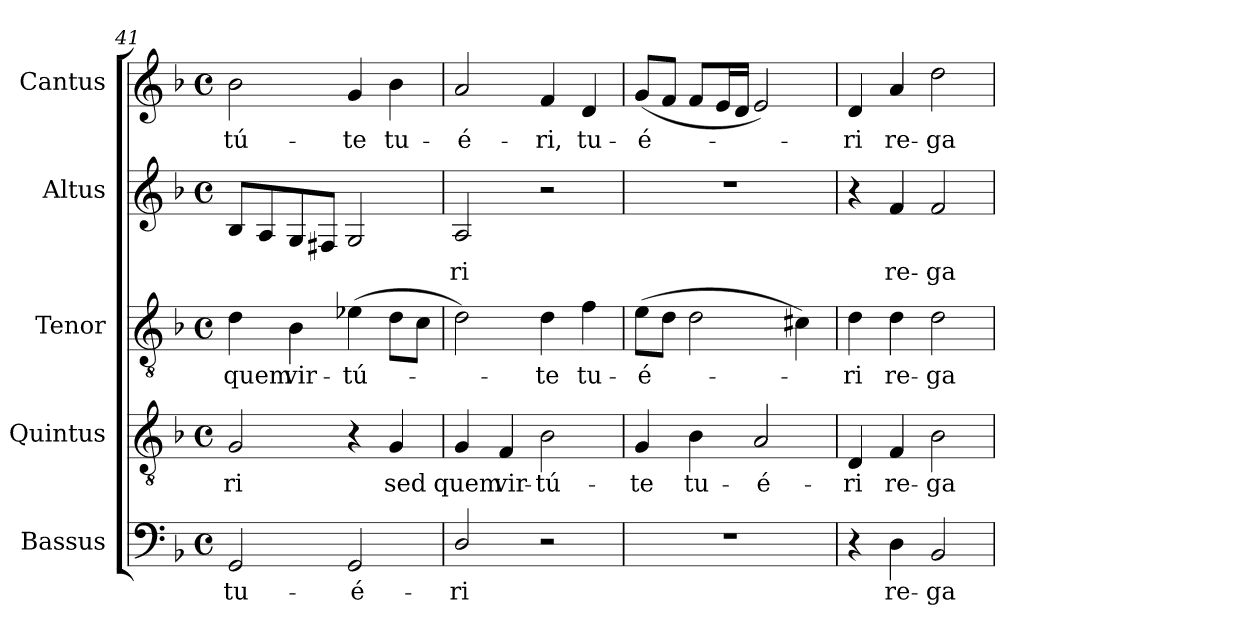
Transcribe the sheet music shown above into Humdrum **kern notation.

**kern	**text	**kern	**text	**kern	**text	**kern	**text	**kern	**text
*part5	*part5	*part4	*part4	*part3	*part3	*part2	*part2	*part1	*part1
*staff5	*staff5	*staff4	*staff4	*staff3	*staff3	*staff2	*staff2	*staff1	*staff1
*I"Bassus	*	*I"Quintus	*	*I"Tenor	*	*I"Altus	*	*I"Cantus	*
*I'Bass.	*	*	*	*I'Ten.	*	*I'Alt.	*	*I'Cant.	*
*clefF4	*	*clefGv2	*	*clefGv2	*	*clefG2	*	*clefG2	*
*	*	*ITrd7c12	*	*ITrd7c12	*	*	*	*	*
*k[b-]	*	*k[b-]	*	*k[b-]	*	*k[b-]	*	*k[b-]	*
*F:	*	*F:	*	*F:	*	*F:	*	*F:	*
*M4/4	*	*M4/4	*	*M4/4	*	*M4/4	*	*M4/4	*
*met(c)	*	*met(c)	*	*met(c)	*	*met(c)	*	*met(c)	*
=41	=41	=41	=41	=41	=41	=41	=41	=41	=41
!	!LO:LY:b:color=#000000	!	!	!	!	!	!	!	!
!	!	!	!LO:LY:b:color=#000000	!	!	!	!	!	!
!	!	!	!	!	!LO:LY:b:color=#000000	!	!	!	!
!	!	!	!	!	!	!	!	!	!LO:LY:b:color=#000000
2GGi/	tu-	2GGi/	-ri	4Di\	quem	8B-i/L	.	2b-i\	-tú-
.	.	.	.	.	.	8Ai/	.	.	.
!	!	!	!	!	!LO:LY:b:color=#000000	!	!	!	!
.	.	.	.	4BB-i\	vir-	8Gi/	.	.	.
.	.	.	.	.	.	8F#Xi/J	.	.	.
!	!LO:LY:b:color=#000000	!	!	!	!	!	!	!	!
!	!	!	!	!	!LO:LY:b:color=#000000	!	!	!	!
!	!	!	!	!	!	!	!	!	!LO:LY:b:color=#000000
2GGi/	-é-	4r	.	(4E-Xi\	-tú-	2Gi/	.	4gi/	-te
!	!	!	!LO:LY:b:color=#000000	!	!	!	!	!	!
!	!	!	!	!	!	!	!	!	!LO:LY:b:color=#000000
.	.	4GGi/	sed	8Di\L	.	.	.	4b-i\	tu-
.	.	.	.	8Ci\J	.	.	.	.	.
=42	=42	=42	=42	=42	=42	=42	=42	=42	=42
!	!LO:LY:b:color=#000000	!	!	!	!	!	!	!	!
!	!	!	!LO:LY:b:color=#000000	!	!	!	!	!	!
!	!	!	!	!	!	!	!LO:LY:b:color=#000000	!	!
!	!	!	!	!	!	!	!	!	!LO:LY:b:color=#000000
2Di/	-ri	4GGi/	quem	2Di\)	.	2Ai/	-ri	2ai/	-é-
!	!	!	!LO:LY:b:color=#000000	!	!	!	!	!	!
.	.	4FFi/	vir-	.	.	.	.	.	.
!	!	!	!LO:LY:b:color=#000000	!	!	!	!	!	!
!	!	!	!	!	!LO:LY:b:color=#000000	!	!	!	!
!	!	!	!	!	!	!	!	!	!LO:LY:b:color=#000000
2r	.	2BB-i\	-tú-	4Di\	-te	2r	.	4fi/	-ri,
!	!	!	!	!	!LO:LY:b:color=#000000	!	!	!	!
!	!	!	!	!	!	!	!	!	!LO:LY:b:color=#000000
.	.	.	.	4Fi\	tu-	.	.	4di/	tu-
=43	=43	=43	=43	=43	=43	=43	=43	=43	=43
!	!	!	!LO:LY:b:color=#000000	!	!	!	!	!	!
!	!	!	!	!	!LO:LY:b:color=#000000	!	!	!	!
!	!	!	!	!	!	!	!	!	!LO:LY:b:color=#000000
1r	.	4GGi/	-te	(8Ei\L	-é-	1r	.	(8gi/L	-é-
.	.	.	.	8Di\J	.	.	.	8fi/J	.
!	!	!	!LO:LY:b:color=#000000	!	!	!	!	!	!
.	.	4BB-i\	tu-	2Di\	.	.	.	8fi/L	.
.	.	.	.	.	.	.	.	16ei/L	.
.	.	.	.	.	.	.	.	16di/JJ	.
!	!	!	!LO:LY:b:color=#000000	!	!	!	!	!	!
.	.	2AAi/	-é-	.	.	.	.	2ei/)	.
.	.	.	.	4C#Xi\)	.	.	.	.	.
=44	=44	=44	=44	=44	=44	=44	=44	=44	=44
!	!	!	!LO:LY:b:color=#000000	!	!	!	!	!	!
!	!	!	!	!	!LO:LY:b:color=#000000	!	!	!	!
!	!	!	!	!	!	!	!	!	!LO:LY:b:color=#000000
4r	.	4DDi/	-ri	4Di\	-ri	4r	.	4di/	-ri
!	!LO:LY:b:color=#000000	!	!	!	!	!	!	!	!
!	!	!	!LO:LY:b:color=#000000	!	!	!	!	!	!
!	!	!	!	!	!LO:LY:b:color=#000000	!	!	!	!
!	!	!	!	!	!	!	!LO:LY:b:color=#000000	!	!
!	!	!	!	!	!	!	!	!	!LO:LY:b:color=#000000
4Di\	re-	4FFi/	re-	4Di\	re-	4fi/	re-	4ai/	re-
!	!LO:LY:b:color=#000000	!	!	!	!	!	!	!	!
!	!	!	!LO:LY:b:color=#000000	!	!	!	!	!	!
!	!	!	!	!	!LO:LY:b:color=#000000	!	!	!	!
!	!	!	!	!	!	!	!LO:LY:b:color=#000000	!	!
!	!	!	!	!	!	!	!	!	!LO:LY:b:color=#000000
2BB-i/	-ga-	2BB-i\	-ga-	2Di\	-ga-	2fi/	-ga-	2ddi\	-ga-
=	=	=	=	=	=	=	=	=	=
*-	*-	*-	*-	*-	*-	*-	*-	*-	*-
